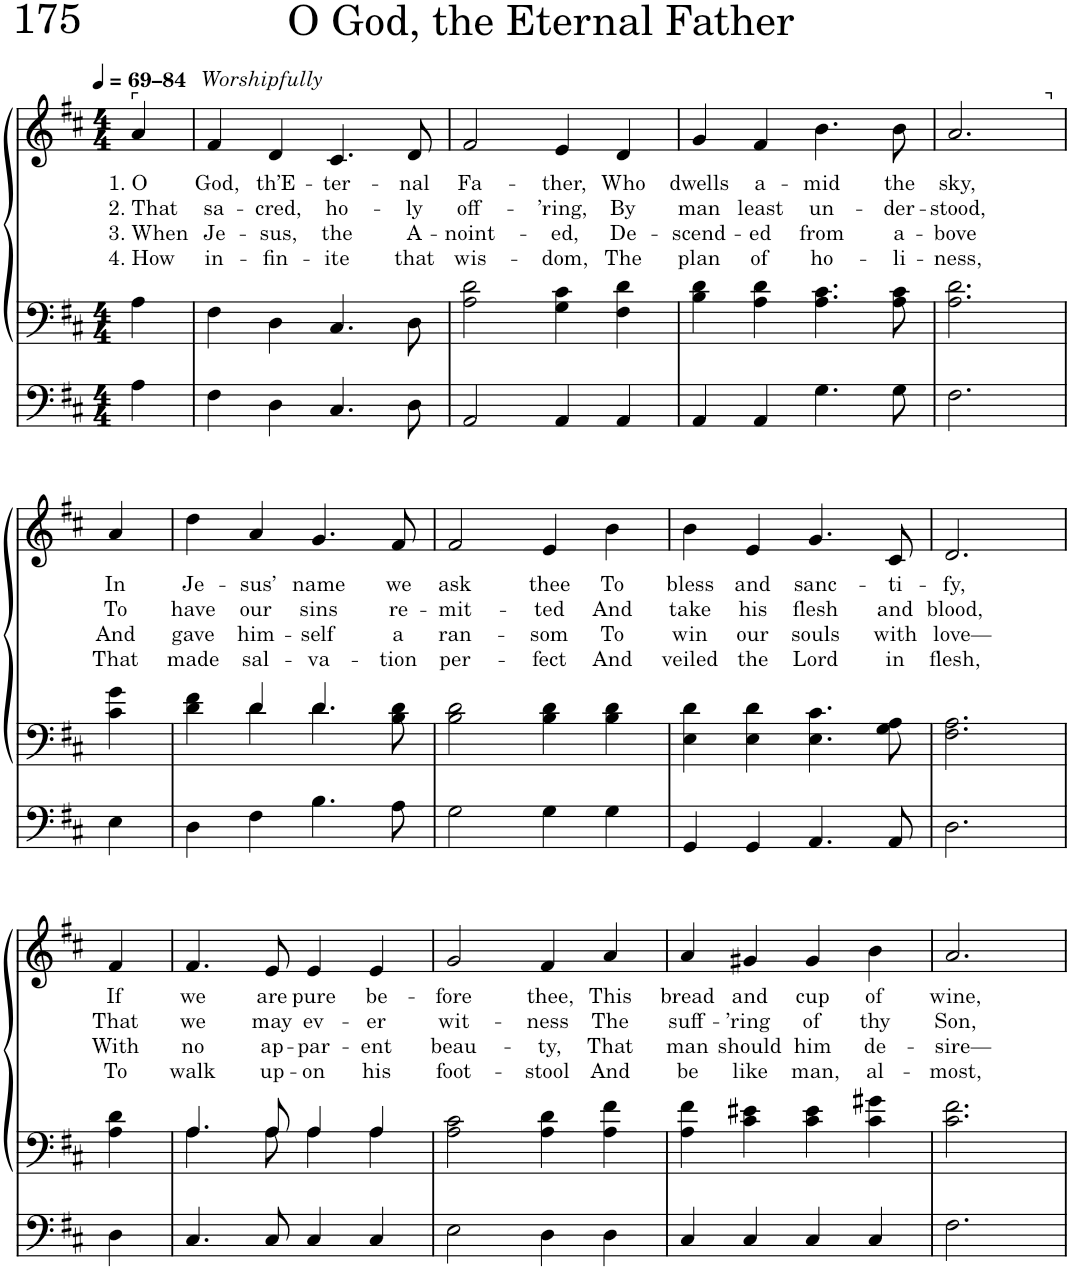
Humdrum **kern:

**kern	**kern	**kern	**text	**text	**text	**text
*part1	*part1	*part1	*part1	*part1	*part1	*part1
*staff3	*staff2	*staff1	*staff1	*staff1	*staff1	*staff1
*I"Organ	*	*	*	*	*	*
*I'Org.	*	*	*	*	*	*
*clefF4	*clefF4	*clefG2	*	*	*	*
*k[f#c#]	*k[f#c#]	*k[f#c#]	*	*	*	*
*M4/4	*M4/4	*M4/4	*	*	*	*
*MM69	*MM69	*MM69	*	*	*	*
=1	=1	=1	=1	=1	=1	=1
!	!	!LO:TX:a:t=⌜	!	!	!	!
!	!	!LO:TX:a:B:t=–84	!	!	!	!
!	!	!	!LO:LY:b	!LO:LY:b	!LO:LY:b	!LO:LY:b
4A\	4A\	4a/	1. O	2. That	3. When	4. How
=2	=2	=2	=2	=2	=2	=2
!	!	!LO:TX:a:i:t=Worshipfully	!	!	!	!
!	!	!	!LO:LY:b	!LO:LY:b	!LO:LY:b	!LO:LY:b
4F#\	4F#\	4f#/	God,	sa-	Je-	in-
!	!	!	!LO:LY:b	!LO:LY:b	!LO:LY:b	!LO:LY:b
4D\	4D\	4d/	th’E-	-cred,	-sus,	-fin-
!	!	!	!LO:LY:b	!LO:LY:b	!LO:LY:b	!LO:LY:b
4.C#/	4.C#/	4.c#/	-ter-	ho-	the	-ite
!	!	!	!LO:LY:b	!LO:LY:b	!LO:LY:b	!LO:LY:b
8D\	8D\	8d/	-nal	-ly	A-	that
=3	=3	=3	=3	=3	=3	=3
!	!	!	!LO:LY:b	!LO:LY:b	!LO:LY:b	!LO:LY:b
2AA/	2A\ 2d\	2f#/	Fa-	off-	-noint-	wis-
!	!	!	!LO:LY:b	!LO:LY:b	!LO:LY:b	!LO:LY:b
4AA/	4G\ 4c#\	4e/	-ther,	-’ring,	-ed,	-dom,
!	!	!	!LO:LY:b	!LO:LY:b	!LO:LY:b	!LO:LY:b
4AA/	4F#\ 4d\	4d/	Who	By	De-	The
=4	=4	=4	=4	=4	=4	=4
!	!	!	!LO:LY:b	!LO:LY:b	!LO:LY:b	!LO:LY:b
4AA/	4B\ 4d\	4g/	dwells	man	-scend-	plan
!	!	!	!LO:LY:b	!LO:LY:b	!LO:LY:b	!LO:LY:b
4AA/	4A\ 4d\	4f#/	a-	least	-ed	of
!	!	!	!LO:LY:b	!LO:LY:b	!LO:LY:b	!LO:LY:b
4.G\	4.A\ 4.c#\	4.b\	-mid	un-	from	ho-
!	!	!	!LO:LY:b	!LO:LY:b	!LO:LY:b	!LO:LY:b
8G\	8A\ 8c#\	8b\	the	-der-	a-	-li-
=5	=5	=5	=5	=5	=5	=5
!	!	!	!LO:LY:b	!LO:LY:b	!LO:LY:b	!LO:LY:b
*	*	*^	*	*	*	*
2.F#\	2.A\ 2.d\	2.a/	2ryy	sky,	-stood,	-bove	-ness,
.	.	.	8ryy	.	.	.	.
!	!	!	!LO:TX:a:t=⌝	!	!	!	!
.	.	.	8ryy	.	.	.	.
!!LO:LB:g=z
=6	=6	=6	=6	=6	=6	=6	=6
!	!	!	!	!LO:LY:b	!LO:LY:b	!LO:LY:b	!LO:LY:b
*	*	*v	*v	*	*	*	*
4E\	4c#\ 4g\	4a/	In	To	And	That
=7	=7	=7	=7	=7	=7	=7
*	*^	*	*	*	*	*
!	!	!	!	!LO:LY:b	!LO:LY:b	!LO:LY:b	!LO:LY:b
4D\	4d\ 4f#\	4ryy	4dd\	Je-	have	gave	made
!	!	!	!	!LO:LY:b	!LO:LY:b	!LO:LY:b	!LO:LY:b
4F#\	4d/	4d\	4a/	-sus’	our	him-	sal-
!	!	!	!	!LO:LY:b	!LO:LY:b	!LO:LY:b	!LO:LY:b
4.B\	4.d/	4.d\	4.g/	name	sins	-self	-va-
!	!	!	!	!LO:LY:b	!LO:LY:b	!LO:LY:b	!LO:LY:b
8A\	8B\ 8d\	8ryy	8f#/	we	re-	a	-tion
=8	=8	=8	=8	=8	=8	=8	=8
!	!	!	!	!LO:LY:b	!LO:LY:b	!LO:LY:b	!LO:LY:b
*	*v	*v	*	*	*	*	*
2G\	2B\ 2d\	2f#/	ask	-mit-	ran-	per-
!	!	!	!LO:LY:b	!LO:LY:b	!LO:LY:b	!LO:LY:b
4G\	4B\ 4d\	4e/	thee	-ted	-som	-fect
!	!	!	!LO:LY:b	!LO:LY:b	!LO:LY:b	!LO:LY:b
4G\	4B\ 4d\	4b\	To	And	To	And
=9	=9	=9	=9	=9	=9	=9
!	!	!	!LO:LY:b	!LO:LY:b	!LO:LY:b	!LO:LY:b
4GG/	4E\ 4d\	4b\	bless	take	win	veiled
!	!	!	!LO:LY:b	!LO:LY:b	!LO:LY:b	!LO:LY:b
4GG/	4E\ 4d\	4e/	and	his	our	the
!	!	!	!LO:LY:b	!LO:LY:b	!LO:LY:b	!LO:LY:b
4.AA/	4.E\ 4.c#\	4.g/	sanc-	flesh	souls	Lord
!	!	!	!LO:LY:b	!LO:LY:b	!LO:LY:b	!LO:LY:b
8AA/	8G\ 8A\	8c#/	-ti-	and	with	in
=10	=10	=10	=10	=10	=10	=10
!	!	!	!LO:LY:b	!LO:LY:b	!LO:LY:b	!LO:LY:b
2.D\	2.F#\ 2.A\	2.d/	-fy,	blood,	love—	flesh,
!!LO:LB:g=z
=11	=11	=11	=11	=11	=11	=11
!	!	!	!LO:LY:b	!LO:LY:b	!LO:LY:b	!LO:LY:b
4D\	4A\ 4d\	4f#/	If	That	With	To
=12	=12	=12	=12	=12	=12	=12
*	*^	*	*	*	*	*
!	!	!	!	!LO:LY:b	!LO:LY:b	!LO:LY:b	!LO:LY:b
4.C#/	4.A/	4.A\	4.f#/	we	we	no	walk
!	!	!	!	!LO:LY:b	!LO:LY:b	!LO:LY:b	!LO:LY:b
8C#/	8A/	8A\	8e/	are	may	ap-	up-
!	!	!	!	!LO:LY:b	!LO:LY:b	!LO:LY:b	!LO:LY:b
4C#/	4A/	4A\	4e/	pure	ev-	-par-	-on
!	!	!	!	!LO:LY:b	!LO:LY:b	!LO:LY:b	!LO:LY:b
4C#/	4A/	4A\	4e/	be-	-er	-ent	his
=13	=13	=13	=13	=13	=13	=13	=13
!	!	!	!	!LO:LY:b	!LO:LY:b	!LO:LY:b	!LO:LY:b
*	*v	*v	*	*	*	*	*
2E\	2A\ 2c#\	2g/	-fore	wit-	beau-	foot-
!	!	!	!LO:LY:b	!LO:LY:b	!LO:LY:b	!LO:LY:b
4D\	4A\ 4d\	4f#/	thee,	-ness	-ty,	-stool
!	!	!	!LO:LY:b	!LO:LY:b	!LO:LY:b	!LO:LY:b
4D\	4A\ 4f#\	4a/	This	The	That	And
=14	=14	=14	=14	=14	=14	=14
!	!	!	!LO:LY:b	!LO:LY:b	!LO:LY:b	!LO:LY:b
4C#/	4A\ 4f#\	4a/	bread	suff-	man	be
!	!	!	!LO:LY:b	!LO:LY:b	!LO:LY:b	!LO:LY:b
4C#/	4c#\ 4e#X\	4g#X/	and	-’ring	should	like
!	!	!	!LO:LY:b	!LO:LY:b	!LO:LY:b	!LO:LY:b
4C#/	4c#\ 4e#\	4g#/	cup	of	him	man,
!	!	!	!LO:LY:b	!LO:LY:b	!LO:LY:b	!LO:LY:b
4C#/	4c#\ 4g#X\	4b\	of	thy	de-	al-
=15	=15	=15	=15	=15	=15	=15
!	!	!	!LO:LY:b	!LO:LY:b	!LO:LY:b	!LO:LY:b
2.F#\	2.c#\ 2.f#\	2.a/	wine,	Son,	-sire—	-most,
=	=	=	=	=	=	=
*-	*-	*-	*-	*-	*-	*-
